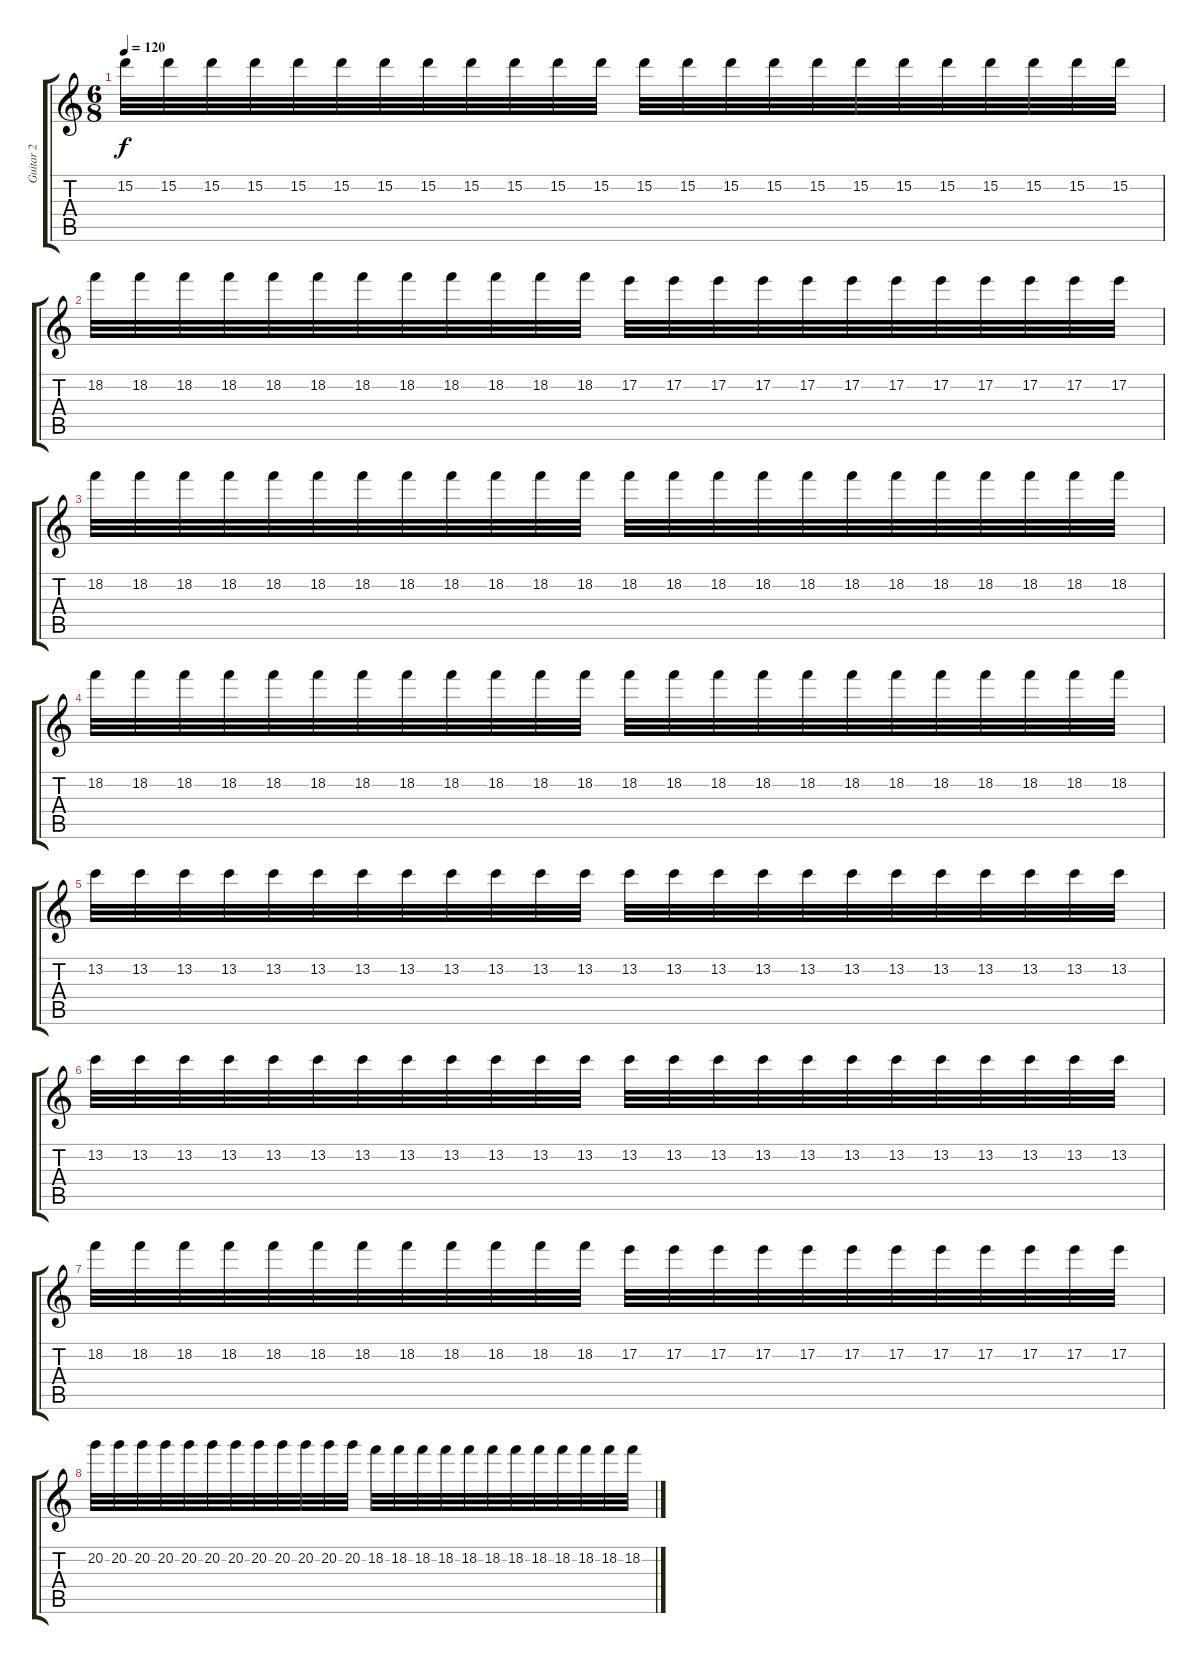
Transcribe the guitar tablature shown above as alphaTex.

\track ("Guitar 2" "Guitar 2") {instrument electricguitarclean}
\staff {score tabs}
\tuning (E4 B3 G3 D3 A2 E2) {hide}
\ts (6 8)
\tempo 120
\clef g2
\ks c
15.2.32{dy f} 15.2.32 15.2.32 15.2.32 15.2.32 15.2.32 15.2.32 15.2.32 15.2.32 15.2.32 15.2.32 15.2.32 15.2.32 15.2.32 15.2.32 15.2.32 15.2.32 15.2.32 15.2.32 15.2.32 15.2.32 15.2.32 15.2.32 15.2.32 |
18.2.32 18.2.32 18.2.32 18.2.32 18.2.32 18.2.32 18.2.32 18.2.32 18.2.32 18.2.32 18.2.32 18.2.32 17.2.32 17.2.32 17.2.32 17.2.32 17.2.32 17.2.32 17.2.32 17.2.32 17.2.32 17.2.32 17.2.32 17.2.32 |
18.2.32 18.2.32 18.2.32 18.2.32 18.2.32 18.2.32 18.2.32 18.2.32 18.2.32 18.2.32 18.2.32 18.2.32 18.2.32 18.2.32 18.2.32 18.2.32 18.2.32 18.2.32 18.2.32 18.2.32 18.2.32 18.2.32 18.2.32 18.2.32 |
18.2.32 18.2.32 18.2.32 18.2.32 18.2.32 18.2.32 18.2.32 18.2.32 18.2.32 18.2.32 18.2.32 18.2.32 18.2.32 18.2.32 18.2.32 18.2.32 18.2.32 18.2.32 18.2.32 18.2.32 18.2.32 18.2.32 18.2.32 18.2.32 |
13.2.32 13.2.32 13.2.32 13.2.32 13.2.32 13.2.32 13.2.32 13.2.32 13.2.32 13.2.32 13.2.32 13.2.32 13.2.32 13.2.32 13.2.32 13.2.32 13.2.32 13.2.32 13.2.32 13.2.32 13.2.32 13.2.32 13.2.32 13.2.32 |
13.2.32 13.2.32 13.2.32 13.2.32 13.2.32 13.2.32 13.2.32 13.2.32 13.2.32 13.2.32 13.2.32 13.2.32 13.2.32 13.2.32 13.2.32 13.2.32 13.2.32 13.2.32 13.2.32 13.2.32 13.2.32 13.2.32 13.2.32 13.2.32 |
18.2.32 18.2.32 18.2.32 18.2.32 18.2.32 18.2.32 18.2.32 18.2.32 18.2.32 18.2.32 18.2.32 18.2.32 17.2.32 17.2.32 17.2.32 17.2.32 17.2.32 17.2.32 17.2.32 17.2.32 17.2.32 17.2.32 17.2.32 17.2.32 |
20.2.32 20.2.32 20.2.32 20.2.32 20.2.32 20.2.32 20.2.32 20.2.32 20.2.32 20.2.32 20.2.32 20.2.32 18.2.32 18.2.32 18.2.32 18.2.32 18.2.32 18.2.32 18.2.32 18.2.32 18.2.32 18.2.32 18.2.32 18.2.32
